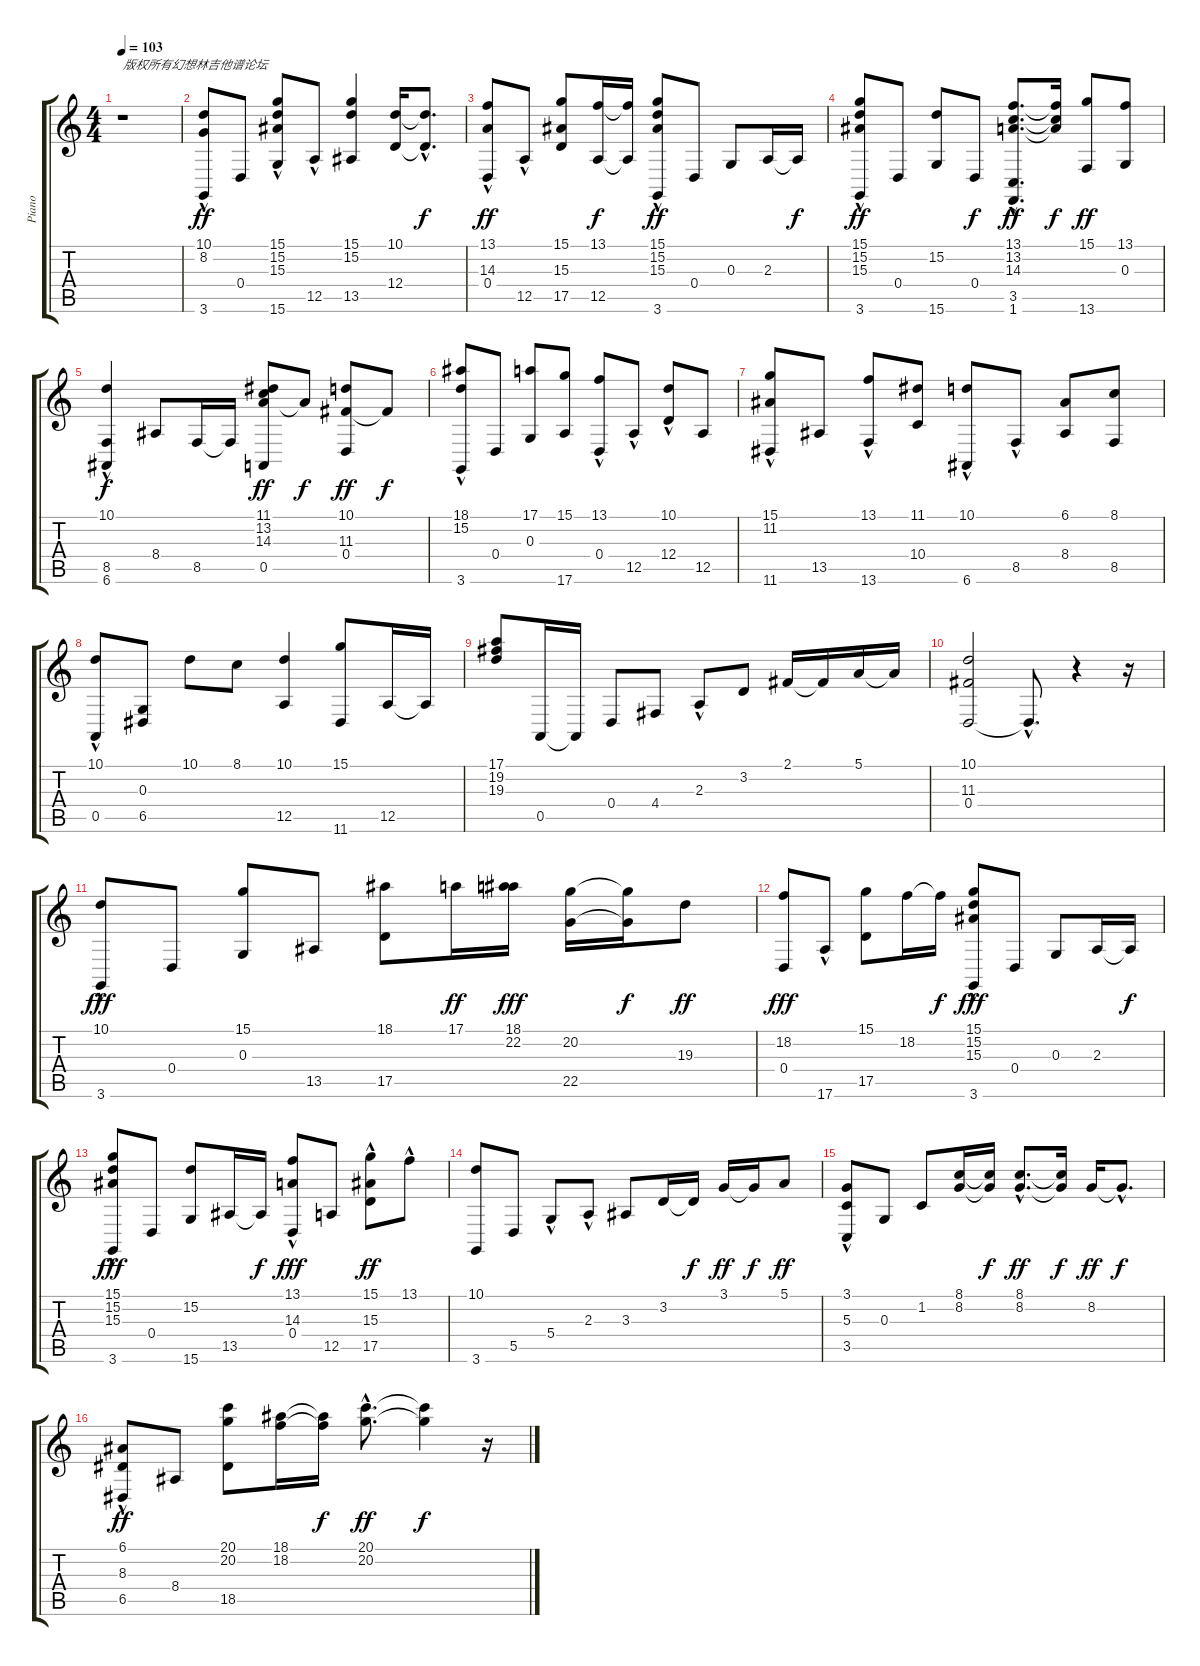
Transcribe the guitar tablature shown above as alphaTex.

\track ("Piano" "Piano") {instrument acousticgrandpiano}
\staff {score tabs}
\tuning (E4 B3 G3 D3 A2 E2) {hide}
\ts (4 4)
\tempo 103
\clef g2
\ks c
r.1{txt "版权所有幻想林吉他谱论坛" dy ff instrument acousticgrandpiano} |
(10.1 8.2 3.6{hac}).8 0.4.8 (15.1{hac} 15.2 15.3 15.6).8 12.5{hac}.8 (15.1 15.2 13.5).4 (10.1 12.4).16 (10.1{hac t} 12.4{hac t}).8{d dy f} |
(13.1 14.3 0.4{hac}).8{dy ff} 12.5{hac}.8 (15.1 15.3 17.5).8 (13.1 12.5).16{dy f} (13.1{t} 12.5{t}).16 (15.1{hac} 15.2{hac} 15.3 3.6).8{dy ff} 0.4.8 0.3.8 2.3.16 2.3{t}.16{dy f} |
(15.1{hac} 15.2 15.3 3.6{hac}).8{dy ff} 0.4.8 (15.2 15.6).8 0.4.8{dy f} (13.1 13.2 14.3{hac} 3.5 1.6).8{d dy ff} (13.1{t} 13.2{t} 14.3{t}).16{dy f} (15.1 13.6).8{dy ff} (13.1 0.3).8 |
(10.1 8.5 6.6{hac}).4{dy f} 8.4.8 8.5.16 8.5{t}.16 (11.1 13.2 14.3 0.5).8{dy ff} 14.3{t}.8{dy f} (10.1 11.3 0.4).8{dy ff} 11.3{t}.8{dy f} |
(18.1{hac} 15.2{hac} 3.6{hac}).8 0.4.8 (17.1 0.3).8 (15.1 17.6).8 (13.1 0.4{hac}).8 12.5{hac}.8 (10.1 12.4{hac}).8 12.5.8 |
(15.1 11.2 11.6{hac}).8 13.5.8 (13.1{hac} 13.6).8 (11.1 10.4).8 (10.1 6.6{hac}).8 8.5{hac}.8 (6.1 8.4).8 (8.1 8.5).8 |
(10.1{hac} 0.5{hac}).8 (0.3 6.5).8 10.1.8 8.1.8 (10.1 12.5).4 (15.1 11.6).8 12.5.16 12.5{t}.16 |
(17.1 19.2 19.3).8 0.5.16 0.5{t}.16 0.4.8 4.4.8 2.3{hac}.8 3.2.8 2.1.16 2.1{t}.16 5.1.16 5.1{t}.16 |
(10.1 11.3 0.4).2 0.4{hac t}.8{d} r.4 r.16 |
(10.1 3.6{hac}).8{dy fff} 0.4.8 (15.1 0.3).8 13.5.8 (18.1 17.5).8 17.1.16{dy ff} (18.1 22.2).16{dy fff} (20.2 22.5).16 (20.2{t} 22.5{t}).16{dy f} 19.3.8{dy ff} |
(18.2 0.4).8{dy fff} 17.6{hac}.8 (15.1 17.5).8 18.2.16 18.2{t}.16{dy f} (15.1{hac} 15.2{hac} 15.3 3.6{hac}).8{dy fff} 0.4.8 0.3.8 2.3.16 2.3{t}.16{dy f} |
(15.1{hac} 15.2{hac} 15.3 3.6{hac}).8{dy fff} 0.4.8 (15.2 15.6).8 13.5.16 13.5{t}.16{dy f} (13.1 14.3 0.4{hac}).8{dy fff} 12.5.8 (15.1 15.3{hac} 17.5).8{dy ff} 13.1{hac}.8 |
(10.1 3.6).8 5.5.8 5.4{hac}.8 2.3{hac}.8 3.3.8 3.2.16 3.2{t}.16{dy f} 3.1.16{dy ff} 3.1{t}.16{dy f} 5.1.8{dy ff} |
(3.1 5.3 3.5{hac}).8 0.3.8 1.2.8 (8.1 8.2).16 (8.1{t} 8.2{t}).16{dy f} (8.1{hac} 8.2).8{d dy ff} (8.1{t} 8.2{t}).16{dy f} 8.2.16{dy ff} 8.2{hac t}.8{d dy f} |
(6.1 8.3 6.5{hac}).8{dy ff} 8.4.8 (20.1 20.2 18.5).8 (18.1 18.2).16 (18.1{t} 18.2{t}).16{dy f} (20.1{hac} 20.2{hac}).8{d dy ff} (20.1{t} 20.2{t}).4{dy f} r.16
